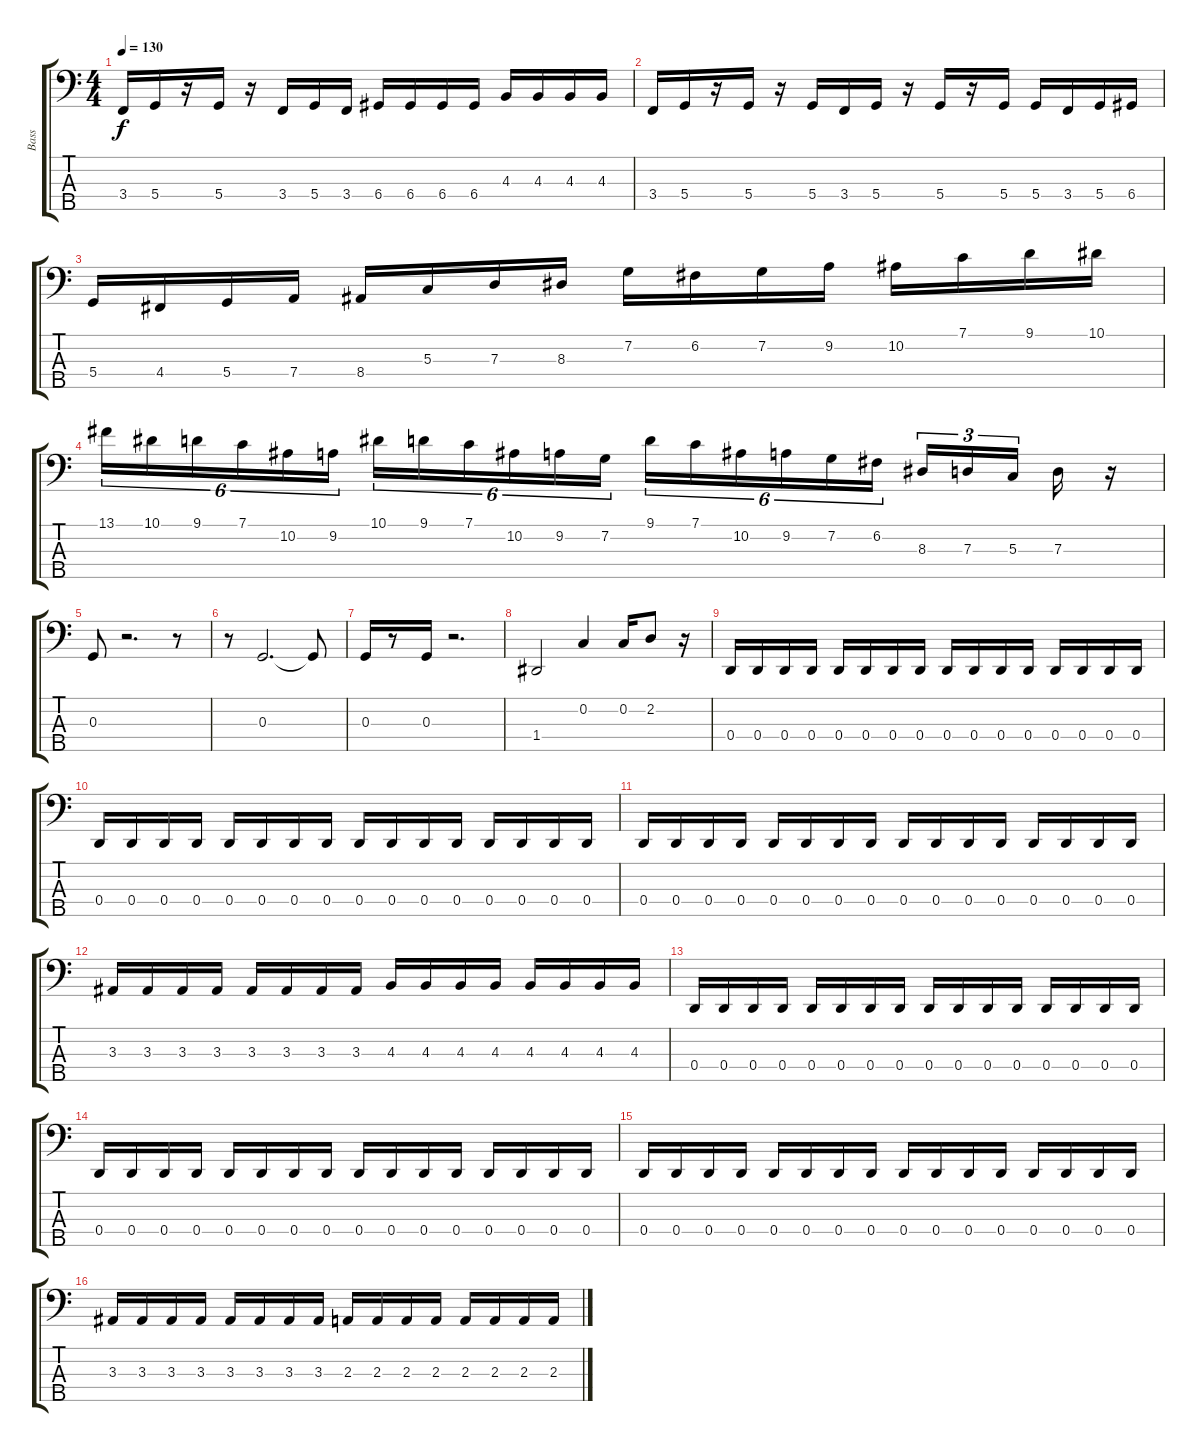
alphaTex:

\track ("Bass" "Bass") {instrument electricbassfinger}
\staff {score tabs}
\tuning (F2 C2 G1 D1 A0) {hide}
\ts (4 4)
\tempo 130
\clef f4
\ks c
3.4.16{dy f} 5.4.16 r.16 5.4.16 r.16 3.4.16 5.4.16 3.4.16 6.4.16 6.4.16 6.4.16 6.4.16 4.3.16 4.3.16 4.3.16 4.3.16 |
3.4.16 5.4.16 r.16 5.4.16 r.16 5.4.16 3.4.16 5.4.16 r.16 5.4.16 r.16 5.4.16 5.4.16 3.4.16 5.4.16 6.4.16 |
5.4.16 4.4.16 5.4.16 7.4.16 8.4.16 5.3.16 7.3.16 8.3.16 7.2.16 6.2.16 7.2.16 9.2.16 10.2.16 7.1.16 9.1.16 10.1.16 |
13.1.16{tu (6 4)} 10.1.16{tu (6 4)} 9.1.16{tu (6 4)} 7.1.16{tu (6 4)} 10.2.16{tu (6 4)} 9.2.16{tu (6 4)} 10.1.16{tu (6 4)} 9.1.16{tu (6 4)} 7.1.16{tu (6 4)} 10.2.16{tu (6 4)} 9.2.16{tu (6 4)} 7.2.16{tu (6 4)} 9.1.16{tu (6 4)} 7.1.16{tu (6 4)} 10.2.16{tu (6 4)} 9.2.16{tu (6 4)} 7.2.16{tu (6 4)} 6.2.16{tu (6 4)} 8.3.16{tu (3 2)} 7.3.16{tu (3 2)} 5.3.16{tu (3 2)} 7.3.16 r.16 |
0.3.8 r.2{d} r.8 |
r.8 0.3.2{d} 0.3{t}.8 |
0.3.16 r.8 0.3.16 r.2{d} |
1.4.2 0.2.4 0.2.16 2.2.8 r.16 |
0.4.16 0.4.16 0.4.16 0.4.16 0.4.16 0.4.16 0.4.16 0.4.16 0.4.16 0.4.16 0.4.16 0.4.16 0.4.16 0.4.16 0.4.16 0.4.16 |
0.4.16 0.4.16 0.4.16 0.4.16 0.4.16 0.4.16 0.4.16 0.4.16 0.4.16 0.4.16 0.4.16 0.4.16 0.4.16 0.4.16 0.4.16 0.4.16 |
0.4.16 0.4.16 0.4.16 0.4.16 0.4.16 0.4.16 0.4.16 0.4.16 0.4.16 0.4.16 0.4.16 0.4.16 0.4.16 0.4.16 0.4.16 0.4.16 |
3.3.16 3.3.16 3.3.16 3.3.16 3.3.16 3.3.16 3.3.16 3.3.16 4.3.16 4.3.16 4.3.16 4.3.16 4.3.16 4.3.16 4.3.16 4.3.16 |
0.4.16 0.4.16 0.4.16 0.4.16 0.4.16 0.4.16 0.4.16 0.4.16 0.4.16 0.4.16 0.4.16 0.4.16 0.4.16 0.4.16 0.4.16 0.4.16 |
0.4.16 0.4.16 0.4.16 0.4.16 0.4.16 0.4.16 0.4.16 0.4.16 0.4.16 0.4.16 0.4.16 0.4.16 0.4.16 0.4.16 0.4.16 0.4.16 |
0.4.16 0.4.16 0.4.16 0.4.16 0.4.16 0.4.16 0.4.16 0.4.16 0.4.16 0.4.16 0.4.16 0.4.16 0.4.16 0.4.16 0.4.16 0.4.16 |
3.3.16 3.3.16 3.3.16 3.3.16 3.3.16 3.3.16 3.3.16 3.3.16 2.3.16 2.3.16 2.3.16 2.3.16 2.3.16 2.3.16 2.3.16 2.3.16
